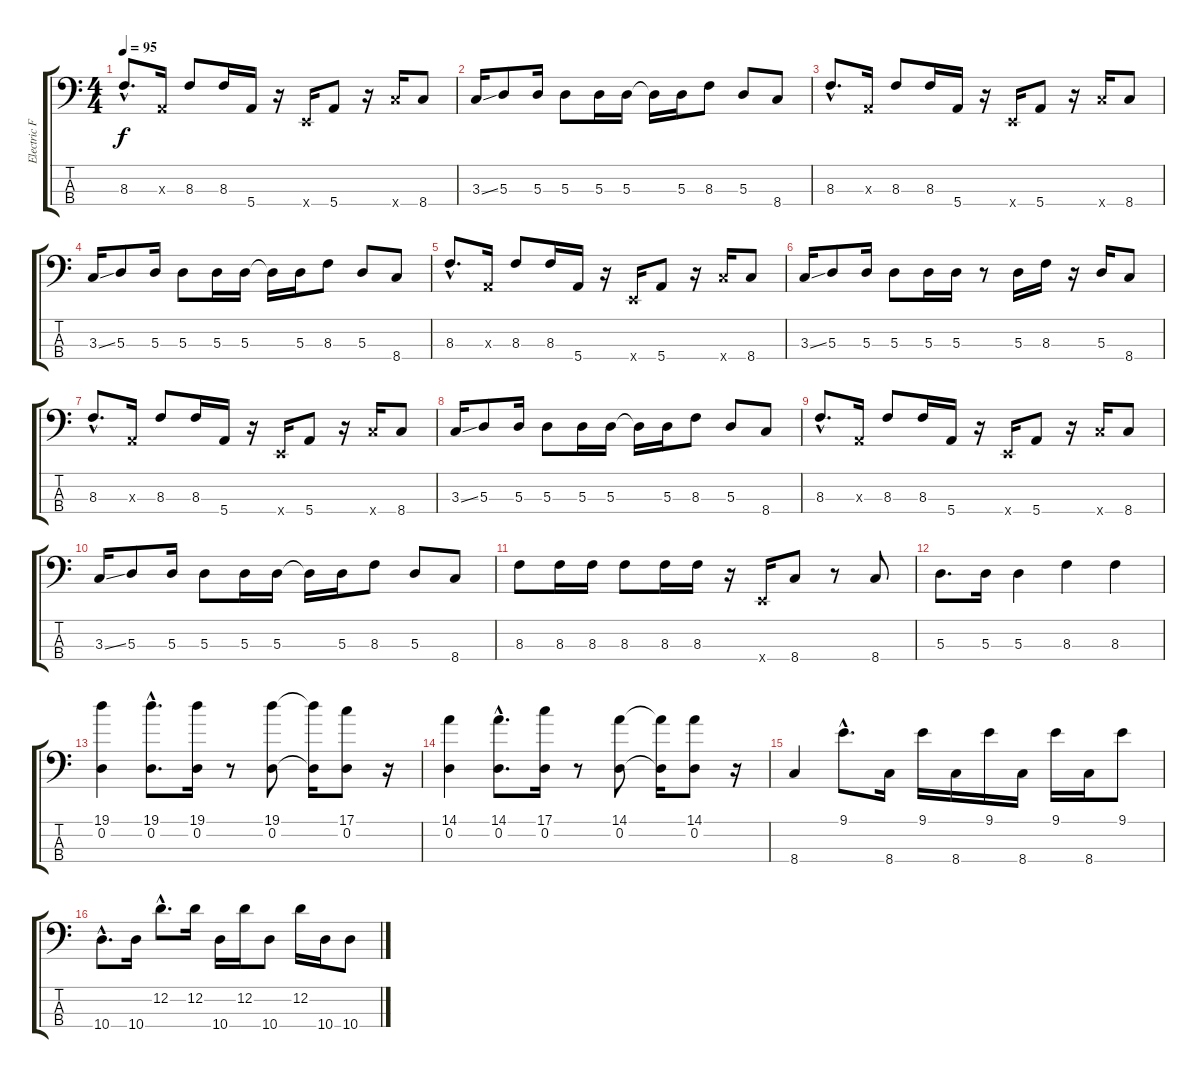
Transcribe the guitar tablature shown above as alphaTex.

\track ("Electric Finger" "Electric F") {instrument electricbassfinger}
\staff {score tabs}
\tuning (G2 D2 A1 E1) {hide}
\ts (4 4)
\tempo 95
\clef f4
\ks c
8.3{hac}.8{d dy f} 0.3{x}.16 8.3.8 8.3.16 5.4.16 r.16 0.4{x}.16 5.4.8 r.16 8.4{x}.16 8.4.8 |
3.3{ss}.16 5.3.8 5.3.16 5.3.8 5.3.16 5.3.16 5.3{t}.16 5.3.16 8.3.8 5.3.8 8.4.8 |
8.3{hac}.8{d} 0.3{x}.16 8.3.8 8.3.16 5.4.16 r.16 0.4{x}.16 5.4.8 r.16 8.4{x}.16 8.4.8 |
3.3{ss}.16 5.3.8 5.3.16 5.3.8 5.3.16 5.3.16 5.3{t}.16 5.3.16 8.3.8 5.3.8 8.4.8 |
8.3{hac}.8{d} 0.3{x}.16 8.3.8 8.3.16 5.4.16 r.16 0.4{x}.16 5.4.8 r.16 8.4{x}.16 8.4.8 |
3.3{ss}.16 5.3.8 5.3.16 5.3.8 5.3.16 5.3.16 r.8 5.3.16 8.3.16 r.16 5.3.16 8.4.8 |
8.3{hac}.8{d} 0.3{x}.16 8.3.8 8.3.16 5.4.16 r.16 0.4{x}.16 5.4.8 r.16 8.4{x}.16 8.4.8 |
3.3{ss}.16 5.3.8 5.3.16 5.3.8 5.3.16 5.3.16 5.3{t}.16 5.3.16 8.3.8 5.3.8 8.4.8 |
8.3{hac}.8{d} 0.3{x}.16 8.3.8 8.3.16 5.4.16 r.16 0.4{x}.16 5.4.8 r.16 8.4{x}.16 8.4.8 |
3.3{ss}.16 5.3.8 5.3.16 5.3.8 5.3.16 5.3.16 5.3{t}.16 5.3.16 8.3.8 5.3.8 8.4.8 |
8.3.8 8.3.16 8.3.16 8.3.8 8.3.16 8.3.16 r.16 0.4{x}.16 8.4.8 r.8 8.4.8 |
5.3.8{d} 5.3.16 5.3.4 8.3.4 8.3.4 |
(19.1 0.2).4 (19.1{hac} 0.2{hac}).8{d} (19.1 0.2).16 r.8 (19.1 0.2).8 (19.1{t} 0.2{t}).16 (17.1 0.2).8 r.16 |
(14.1 0.2).4 (14.1{hac} 0.2{hac}).8{d} (17.1 0.2).16 r.8 (14.1 0.2).8 (14.1{t} 0.2{t}).16 (14.1 0.2).8 r.16 |
8.4.4 9.1{hac}.8{d} 8.4.16 9.1.16 8.4.16 9.1.16 8.4.16 9.1.16 8.4.16 9.1.8 |
10.4{hac}.8{d} 10.4.16 12.2{hac}.8{d} 12.2.16 10.4.16 12.2.16 10.4.8 12.2.16 10.4.16 10.4.8
